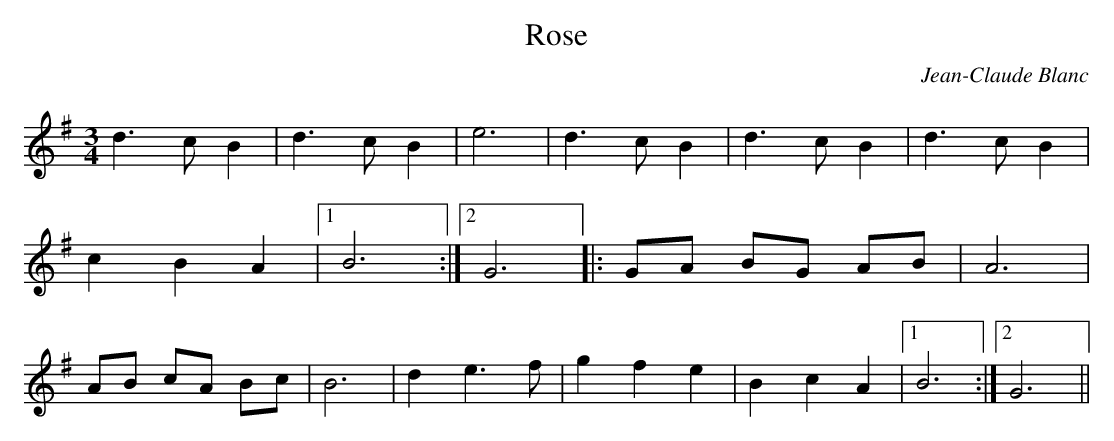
X:1
T:Rose
M:3/4
L:1/4
C:Jean-Claude Blanc
K:G
d>cB | d>cB | e3 | d>cB | d>cB | d>cB |
cBA |1 B3 :|2 G3 |: G/A/ B/G/ A/B/ | A3 |
A/B/ c/A/ B/c/ | B3 | de>f | gfe | BcA |1 B3 :|2 G3 ||
